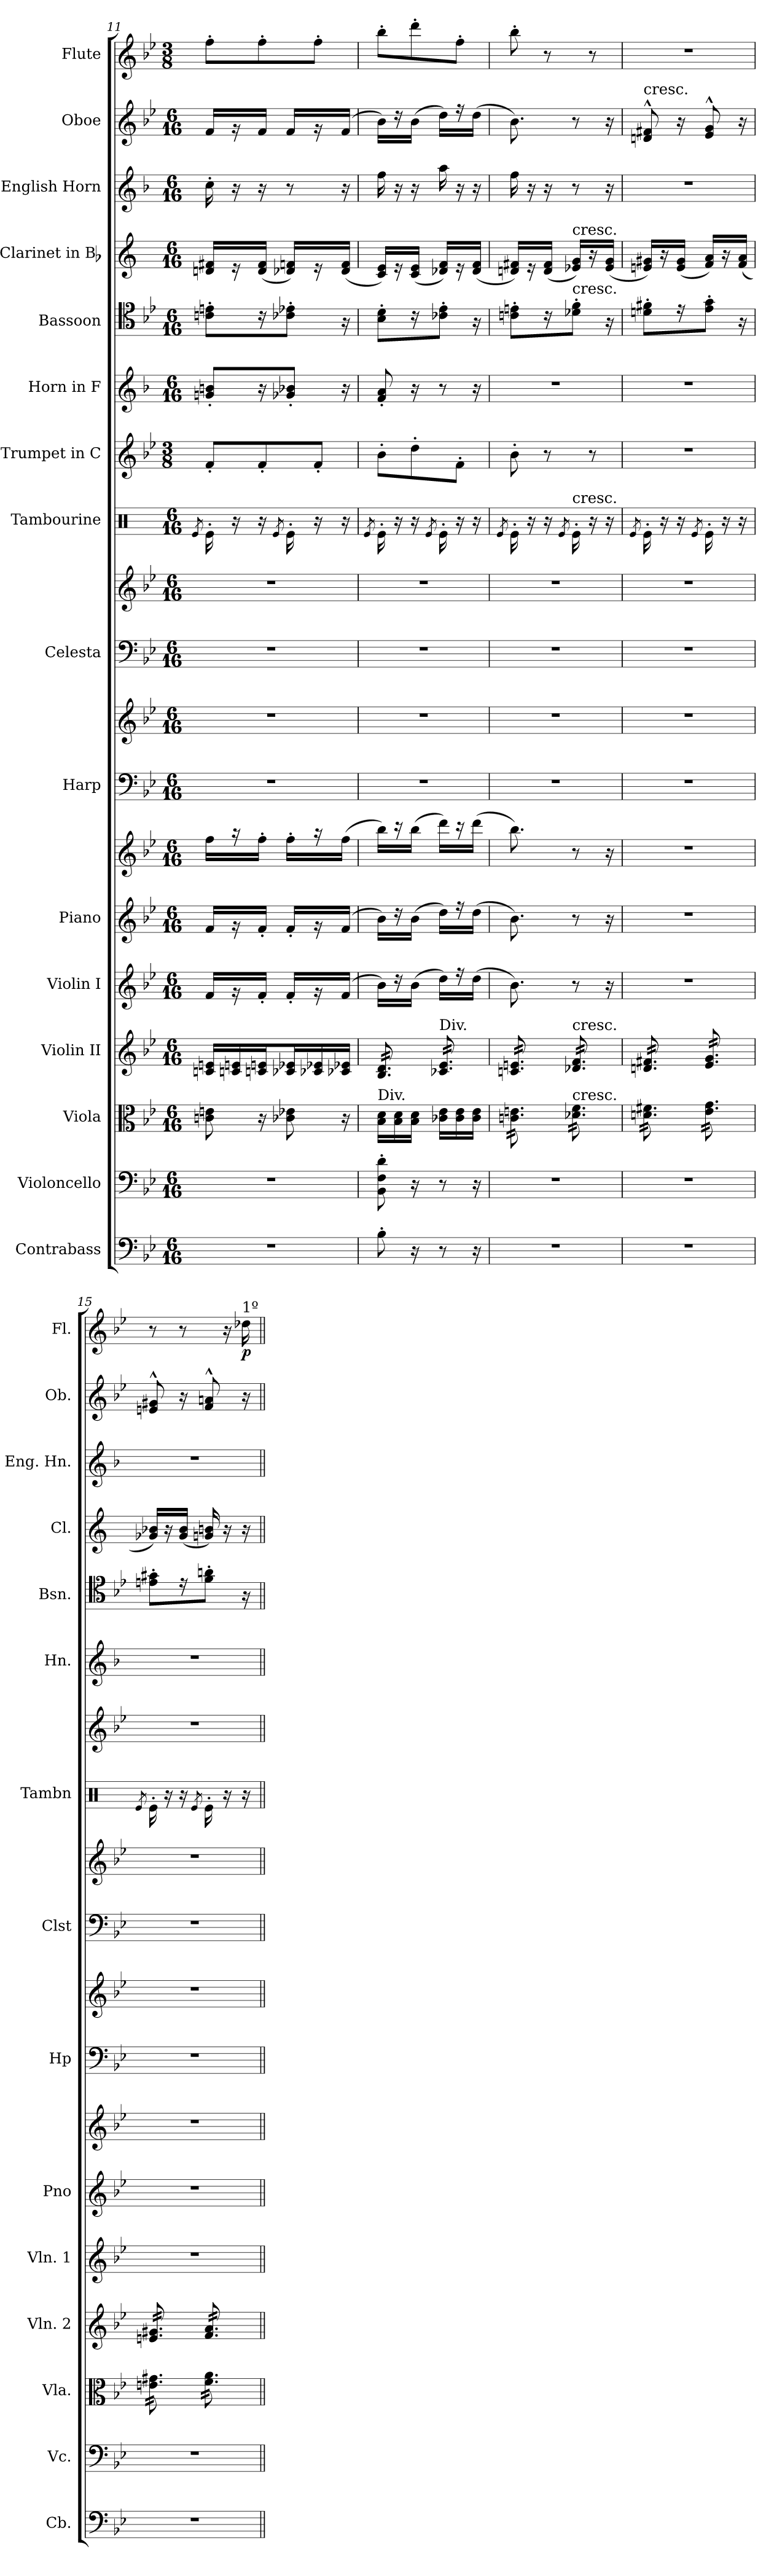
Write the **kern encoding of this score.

**kern	**kern	**kern	**kern	**kern	**kern	**kern	**kern	**kern	**kern	**kern	**kern	**kern	**kern	**kern	**kern	**kern	**kern	**kern	**dynam
*part16	*part15	*part14	*part13	*part12	*part11	*part11	*part10	*part10	*part9	*part9	*part8	*part7	*part6	*part5	*part4	*part3	*part2	*part1	*part1
*staff19	*staff18	*staff17	*staff16	*staff15	*staff14	*staff13	*staff12	*staff11	*staff10	*staff9	*staff8	*staff7	*staff6	*staff5	*staff4	*staff3	*staff2	*staff1	*staff1
*I"Contrabass	*I"Violoncello	*I"Viola	*I"Violin II	*I"Violin I	*I"Piano	*	*I"Harp	*	*I"Celesta	*	*I"Tambourine	*I"Trumpet in C	*I"Horn in F	*I"Bassoon	*I"Clarinet in Bb	*I"English Horn	*I"Oboe	*I"Flute	*
*I'Cb.	*I'Vc.	*I'Vla.	*I'Vln. 2	*I'Vln. 1	*I'Pno	*	*I'Hp	*	*I'Clst	*	*I'Tambn	*	*I'Hn.	*I'Bsn.	*I'Cl.	*I'Eng. Hn.	*I'Ob.	*I'Fl.	*
*clefF4	*clefF4	*clefC3	*clefG2	*clefG2	*clefG2	*clefG2	*clefF4	*clefG2	*clefF4	*clefG2	*clefX	*clefG2	*clefG2	*clefC4	*clefG2	*clefG2	*clefG2	*clefG2	*
*ITrd7c12	*	*	*	*	*	*	*	*	*	*	*	*	*ITrd4c7	*	*ITrd1c2	*ITrd4c7	*	*	*
*k[b-e-]	*k[b-e-]	*k[b-e-]	*k[b-e-]	*k[b-e-]	*k[b-e-]	*k[b-e-]	*k[b-e-]	*k[b-e-]	*k[b-e-]	*k[b-e-]	*k[]	*k[b-e-]	*k[b-e-]	*k[b-e-]	*k[b-e-]	*k[b-e-]	*k[b-e-]	*k[b-e-]	*
*B-:	*B-:	*B-:	*B-:	*B-:	*B-:	*B-:	*B-:	*B-:	*B-:	*B-:	*C:	*B-:	*B-:	*B-:	*B-:	*B-:	*B-:	*B-:	*
*M6/16	*M6/16	*M6/16	*M6/16	*M6/16	*M6/16	*M6/16	*M6/16	*M6/16	*M6/16	*M6/16	*M6/16	*M3/8	*M6/16	*M6/16	*M6/16	*M6/16	*M6/16	*M3/8	*
=11	=11	=11	=11	=11	=11	=11	=11	=11	=11	=11	=11	=11	=11	=11	=11	=11	=11	=11	=11
.	.	.	.	.	.	.	.	.	.	.	8qRe/	.	.	.	.	.	.	.	.
8%3r	8%3r	8cn 8en	16cn 16enLL	16fLL	16fLL	16ffLL	8%3r	8%3r	8%3r	8%3r	16Re'\	8f'L	8cn' 8en'L	8cn' 8en'L	16cn 16enLL	16f'	16fLL	8ff'L	.
.	.	.	16cn 16en	16r	16r	16r	.	.	.	.	16r	.	.	.	16r	16r	16r	.	.
.	.	16r	16cn 16enJ	16f'JJ	16f'JJ	16ff'JJ	.	.	.	.	16r	8f'	16r	16r	(16c 16eJJ	16r	16fJJ	8ff'	.
.	.	.	.	.	.	.	.	.	.	.	8qRe/	.	.	.	.	.	.	.	.
.	.	8c-X 8e-X	16c-X 16e-XL	16f'LL	16f'LL	16ff'LL	.	.	.	.	16Re'\	.	8c-X' 8e-X'J	8c-X' 8e-X'J	16c-X 16e-XLL)	8r	16fLL	.	.
.	.	.	16c-X 16e-X	16r	16r	16r	.	.	.	.	16r	8f'J	.	.	16r	.	16r	8ff'J	.
.	.	16r	16c-X 16e-XJJ	(16fJJ	(16fJJ	(16ffJJ	.	.	.	.	16r	.	16r	16r	(16c- 16e-JJ	16r	(16fJJ	.	.
=12	=12	=12	=12	=12	=12	=12	=12	=12	=12	=12	=12	=12	=12	=12	=12	=12	=12	=12	=12
.	.	.	.	.	.	.	.	.	.	.	8qRe/	.	.	.	.	.	.	.	.
!	!	!LO:TX:a:t=Div.	!	!	!	!	!	!	!	!	!	!	!	!	!	!	!	!	!
*	*	*	*tremolo	*	*	*	*	*	*	*	*	*	*	*	*	*	*	*	*
8BB-'"	8BB-' 8F' 8d'	16B- 16dLL	32B- 32dLLL	16b-LL)	16b-LL)	16bb-LL)	8%3r	8%3r	8%3r	8%3r	16Re'\	8b-'\L	8B-' 8d'	8B-' 8d'L	16B- 16dLL)	16b-	16b-LL)	8bb-'L	.
.	.	.	32B- 32d	.	.	.	.	.	.	.	.	.	.	.	.	.	.	.	.
.	.	16B- 16d	32B- 32d	16r	16r	16r	.	.	.	.	16r	.	.	.	16r	16r	16r	.	.
.	.	.	32B- 32d	.	.	.	.	.	.	.	.	.	.	.	.	.	.	.	.
16r	16r	16B- 16dJJ	32B- 32d	(16b-JJ	(16b-JJ	(16bb-JJ	.	.	.	.	16r	8dd'	16r	16r	(16B- 16dJJ	16r	(16b-JJ	8ddd'	.
.	.	.	32B- 32dJJJ	.	.	.	.	.	.	.	.	.	.	.	.	.	.	.	.
.	.	.	.	.	.	.	.	.	.	.	8qRe/	.	.	.	.	.	.	.	.
!	!	!	!LO:TX:a:t=Div.	!	!	!	!	!	!	!	!	!	!	!	!	!	!	!	!
8r	8r	16c-X 16e-LL	32c-X 32e-LLL	16ddLL)	16ddLL)	16dddLL)	.	.	.	.	16Re'\	.	8r	8c-X' 8e-'J	16c-X 16e-LL)	16dd	16ddLL)	.	.
.	.	.	32c-X 32e-	.	.	.	.	.	.	.	.	.	.	.	.	.	.	.	.
.	.	16c- 16e-	32c-X 32e-	16r	16r	16r	.	.	.	.	16r	8f'J	.	.	16r	16r	16r	8ff'J	.
.	.	.	32c-X 32e-	.	.	.	.	.	.	.	.	.	.	.	.	.	.	.	.
16r	16r	16c- 16e-JJ	32c-X 32e-	(16ddJJ	(16ddJJ	(16dddJJ	.	.	.	.	16r	.	16r	16r	(16c- 16e-JJ	16r	(16ddJJ	.	.
.	.	.	32c-X 32e-JJJ	.	.	.	.	.	.	.	.	.	.	.	.	.	.	.	.
=13	=13	=13	=13	=13	=13	=13	=13	=13	=13	=13	=13	=13	=13	=13	=13	=13	=13	=13	=13
.	.	.	.	.	.	.	.	.	.	.	8qRe/	.	.	.	.	.	.	.	.
*	*	*tremolo	*	*	*	*	*	*	*	*	*	*	*	*	*	*	*	*	*
8%3r	8%3r	32cn 32enLLL	32cn 32enLLL	8.b-)	8.b-)	8.bb-)	8%3r	8%3r	8%3r	8%3r	16Re'\	8b-'	8%3r	8cn' 8en'L	16cn 16enLL)	16b-	8.b-)	8bb-'	.
.	.	32cn 32en	32cn 32en	.	.	.	.	.	.	.	.	.	.	.	.	.	.	.	.
.	.	32cn 32en	32cn 32en	.	.	.	.	.	.	.	16r	.	.	.	16r	16r	.	.	.
.	.	32cn 32en	32cn 32en	.	.	.	.	.	.	.	.	.	.	.	.	.	.	.	.
.	.	32cn 32en	32cn 32en	.	.	.	.	.	.	.	16r	8r	.	16r	(16c 16eJJ	16r	.	8r	.
.	.	32cn 32enJJJ	32cn 32enJJJ	.	.	.	.	.	.	.	.	.	.	.	.	.	.	.	.
.	.	.	.	.	.	.	.	.	.	.	8qRe/	.	.	.	.	.	.	.	.
!	!	!	!	!	!	!	!	!	!	!	!	!	!	!	!LO:TX:t=cresc.	!	!	!	!
!	!	!	!	!	!	!	!	!	!	!	!	!	!	!LO:TX:t=cresc.	!	!	!	!	!
!	!	!	!	!	!	!	!	!	!	!	!LO:TX:t=cresc.	!	!	!	!	!	!	!	!
!	!	!	!LO:TX:t=cresc.	!	!	!	!	!	!	!	!	!	!	!	!	!	!	!	!
!	!	!LO:TX:t=cresc.	!	!	!	!	!	!	!	!	!	!	!	!	!	!	!	!	!
.	.	32d-X 32fLLL	32d-X 32fLLL	8r	8r	8r	.	.	.	.	16Re'\	.	.	8d-X' 8f'J	16d-X 16fLL)	8r	8r	.	.
.	.	32d-X 32f	32d-X 32f	.	.	.	.	.	.	.	.	.	.	.	.	.	.	.	.
.	.	32d-X 32f	32d-X 32f	.	.	.	.	.	.	.	16r	8r	.	.	16r	.	.	8r	.
.	.	32d-X 32f	32d-X 32f	.	.	.	.	.	.	.	.	.	.	.	.	.	.	.	.
.	.	32d-X 32f	32d-X 32f	16r	16r	16r	.	.	.	.	16r	.	.	16r	(16d- 16fJJ	16r	16r	.	.
.	.	32d-X 32fJJJ	32d-X 32fJJJ	.	.	.	.	.	.	.	.	.	.	.	.	.	.	.	.
=14	=14	=14	=14	=14	=14	=14	=14	=14	=14	=14	=14	=14	=14	=14	=14	=14	=14	=14	=14
.	.	.	.	.	.	.	.	.	.	.	8qRe/	.	.	.	.	.	.	.	.
!	!	!	!	!	!	!	!	!	!	!	!	!	!	!	!	!	!LO:TX:t=cresc.	!	!
8%3r	8%3r	32dn 32f#XLLL	32dn 32f#XLLL	8%3r	8%3r	8%3r	8%3r	8%3r	8%3r	8%3r	16Re'\	8%3r	8%3r	8dn' 8f#X'L	16dn 16f#XLL)	8%3r	8dn^^< 8f#X^^<	8%3r	.
.	.	32dn 32f#X	32dn 32f#X	.	.	.	.	.	.	.	.	.	.	.	.	.	.	.	.
.	.	32dn 32f#X	32dn 32f#X	.	.	.	.	.	.	.	16r	.	.	.	16r	.	.	.	.
.	.	32dn 32f#X	32dn 32f#X	.	.	.	.	.	.	.	.	.	.	.	.	.	.	.	.
.	.	32dn 32f#X	32dn 32f#X	.	.	.	.	.	.	.	16r	.	.	16r	(16d 16f#JJ	.	16r	.	.
.	.	32dn 32f#XJJJ	32dn 32f#XJJJ	.	.	.	.	.	.	.	.	.	.	.	.	.	.	.	.
.	.	.	.	.	.	.	.	.	.	.	8qRe/	.	.	.	.	.	.	.	.
.	.	32e- 32gLLL	32e- 32gLLL	.	.	.	.	.	.	.	16Re'\	.	.	8e-' 8g'J	16e- 16gLL)	.	8e-^^< 8g^^<	.	.
.	.	32e- 32g	32e- 32g	.	.	.	.	.	.	.	.	.	.	.	.	.	.	.	.
.	.	32e- 32g	32e- 32g	.	.	.	.	.	.	.	16r	.	.	.	16r	.	.	.	.
.	.	32e- 32g	32e- 32g	.	.	.	.	.	.	.	.	.	.	.	.	.	.	.	.
.	.	32e- 32g	32e- 32g	.	.	.	.	.	.	.	16r	.	.	16r	(16e- 16gJJ	.	16r	.	.
.	.	32e- 32gJJJ	32e- 32gJJJ	.	.	.	.	.	.	.	.	.	.	.	.	.	.	.	.
=15	=15	=15	=15	=15	=15	=15	=15	=15	=15	=15	=15	=15	=15	=15	=15	=15	=15	=15	=15
.	.	.	.	.	.	.	.	.	.	.	8qRe/	.	.	.	.	.	.	.	.
8%3r	8%3r	32en 32g#XLLL	32en 32g#XLLL	8%3r	8%3r	8%3r	8%3r	8%3r	8%3r	8%3r	16Re'\	8%3r	8%3r	8en' 8g#X'L	16f-X 16a-XLL)	8%3r	8en^^< 8g#X^^<	8r	.
.	.	32en 32g#X	32en 32g#X	.	.	.	.	.	.	.	.	.	.	.	.	.	.	.	.
.	.	32en 32g#X	32en 32g#X	.	.	.	.	.	.	.	16r	.	.	.	16r	.	.	.	.
.	.	32en 32g#X	32en 32g#X	.	.	.	.	.	.	.	.	.	.	.	.	.	.	.	.
.	.	32en 32g#X	32en 32g#X	.	.	.	.	.	.	.	16r	.	.	16r	(16f- 16a-JJ	.	16r	8r	.
.	.	32en 32g#XJJJ	32en 32g#XJJJ	.	.	.	.	.	.	.	.	.	.	.	.	.	.	.	.
.	.	.	.	.	.	.	.	.	.	.	8qRe/	.	.	.	.	.	.	.	.
.	.	32f 32aLLL	32f 32aLLL	.	.	.	.	.	.	.	16Re'\	.	.	8f' 8an'J	16fn 16an)	.	8f^^< 8an^^<	.	.
.	.	32f 32a	32f 32a	.	.	.	.	.	.	.	.	.	.	.	.	.	.	.	.
.	.	32f 32a	32f 32a	.	.	.	.	.	.	.	16r	.	.	.	16r	.	.	16r	.
.	.	32f 32a	32f 32a	.	.	.	.	.	.	.	.	.	.	.	.	.	.	.	.
!	!	!	!	!	!	!	!	!	!	!	!	!	!	!	!	!	!	!LO:TX:a:t=1º	!
.	.	32f 32a	32f 32a	.	.	.	.	.	.	.	16r	.	.	16r	16r	.	16r	16dd-X	p
.	.	32f 32aJJJ	32f 32aJJJ	.	.	.	.	.	.	.	.	.	.	.	.	.	.	.	.
*	*	*	*Xtremolo	*	*	*	*	*	*	*	*	*	*	*	*	*	*	*	*
*	*	*Xtremolo	*	*	*	*	*	*	*	*	*	*	*	*	*	*	*	*	*
=||	=||	=||	=||	=||	=||	=||	=||	=||	=||	=||	=||	=||	=||	=||	=||	=||	=||	=||	=||
*-	*-	*-	*-	*-	*-	*-	*-	*-	*-	*-	*-	*-	*-	*-	*-	*-	*-	*-	*-
